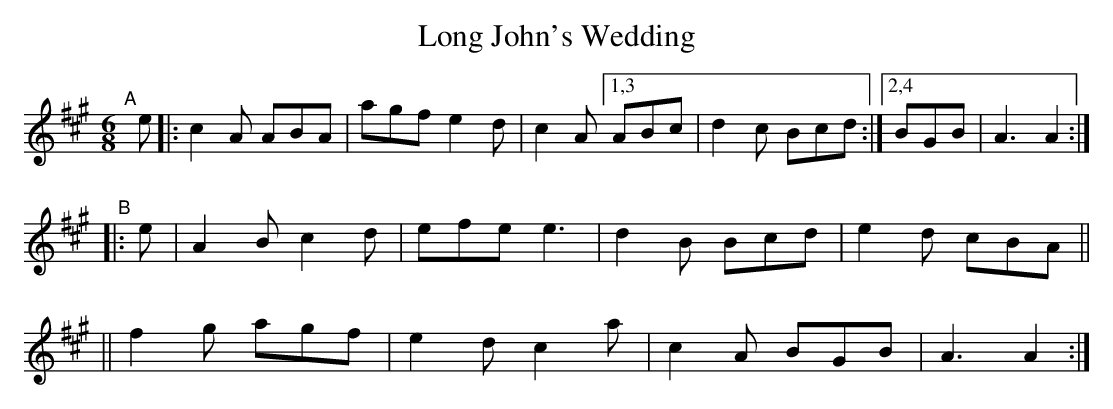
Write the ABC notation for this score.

X:1
T: Long John's Wedding
M: 6/8
L: 1/8
K: A
"^A"[|] e \
|: c2A ABA | agf e2d | c2A [1,3 ABc | d2c Bcd :|[2,4 BGB | A3  A2 :|
"^B"|: e \
 | A2B c2d | efe e3  | d2B Bcd | e2d cBA ||
|| f2g agf | e2d c2a | c2A BGB | A3  A2 :|
